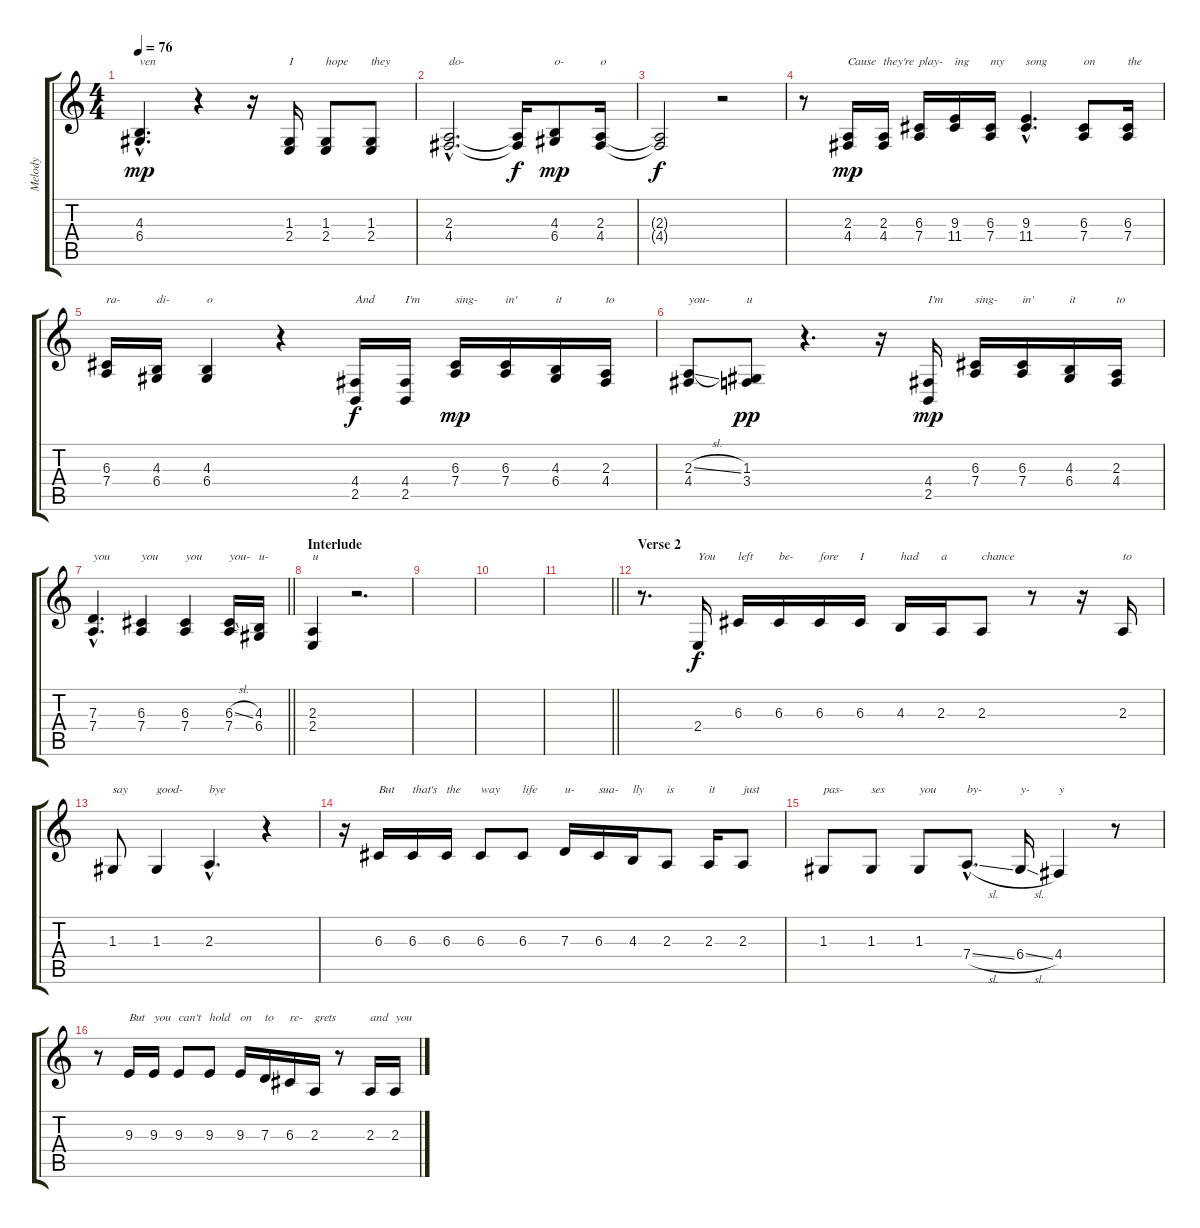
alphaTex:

\track ("Melody" "Melody") {instrument altosax}
\staff {score tabs}
\tuning (E4 B3 G3 D3 A2 E2) {hide}
\ts (4 4)
\tempo 76
\clef g2
\ks c
(4.3{hac} 6.4{hac}).4{d txt "ven" dy mp} r.4 r.16 (1.3 2.4).16{txt "I"} (1.3 2.4).8{txt "hope"} (1.3 2.4).8{txt "they"} |
(2.3{hac} 4.4{hac}).2{d txt "do-"} (2.3{t} 4.4{t}).16{dy f} (4.3 6.4).8{txt "o-" dy mp} (2.3 4.4).16{txt "o"} |
(2.3{t} 4.4{t}).2{dy f} r.2 |
r.8 (2.3 4.4).16{txt "Cause" dy mp} (2.3 4.4).16{txt "they're"} (6.3 7.4).16{txt "play-"} (9.3 11.4).16{txt "ing"} (6.3 7.4).16{txt "my"} (9.3{hac} 11.4{hac}).4{d txt "song"} (6.3 7.4).8{txt "on"} (6.3 7.4).16{txt "the"} |
(6.3 7.4).16{txt "ra-"} (4.3 6.4).16{txt "di-"} (4.3 6.4).4{txt "o"} r.4 (4.4 2.5).16{txt "And" dy f} (4.4 2.5).16{txt "I'm"} (6.3 7.4).16{txt "sing-" dy mp} (6.3 7.4).16{txt "in'"} (4.3 6.4).16{txt "it"} (2.3 4.4).16{txt "to"} |
(2.3{sl} 4.4).8{txt "you-"} (1.3 3.4).8{txt "u" dy pp} r.4{d} r.16 (4.4 2.5).16{txt "I'm" dy mp} (6.3 7.4).16{txt "sing-"} (6.3 7.4).16{txt "in'"} (4.3 6.4).16{txt "it"} (2.3 4.4).16{txt "to"} |
\barLineRight lightlight
(7.3{hac} 7.4{hac}).4{d txt "you"} (6.3 7.4).4{txt "you"} (6.3 7.4).4{txt "you"} (6.3{sl} 7.4).16{txt "you-"} (4.3 6.4).16{txt "u-"} |
\section ("" "Interlude")
(2.3 2.4).4{txt "u"} r.2{d} |
|
|
\barLineRight lightlight
|
\section ("" "Verse 2")
r.8{d} 2.4.16{txt "You" dy f} 6.3.16{txt "left"} 6.3.16{txt "be-"} 6.3.16{txt "fore"} 6.3.16{txt "I"} 4.3.16{txt "had"} 2.3.16{txt "a"} 2.3.8{txt "chance"} r.8 r.16 2.3.16{txt "to"} |
1.3.8{txt "say"} 1.3.4{txt "good-"} 2.3{hac}.4{d txt "bye"} r.4 |
r.16 6.3.16{txt "But"} 6.3.16{txt "that's"} 6.3.16{txt "the"} 6.3.8{txt "way"} 6.3.8{txt "life"} 7.3.16{txt "u-"} 6.3.16{txt "sua-"} 4.3.16{txt "lly"} 2.3.8{txt "is"} 2.3.16{txt "it"} 2.3.8{txt "just"} |
1.3.8{txt "pas-"} 1.3.8{txt "ses"} 1.3.8{txt "you"} 7.4{sl hac}.8{d txt "by-"} 6.4{sl}.16{txt "y-"} 4.4.4{txt "y"} r.8 |
r.8 9.3.16{txt "But"} 9.3.16{txt "you"} 9.3.8{txt "can't"} 9.3.8{txt "hold"} 9.3.16{txt "on"} 7.3.16{txt "to"} 6.3.16{txt "re-"} 2.3.16{txt "grets"} r.8 2.3.16{txt "and"} 2.3.16{txt "you"}
